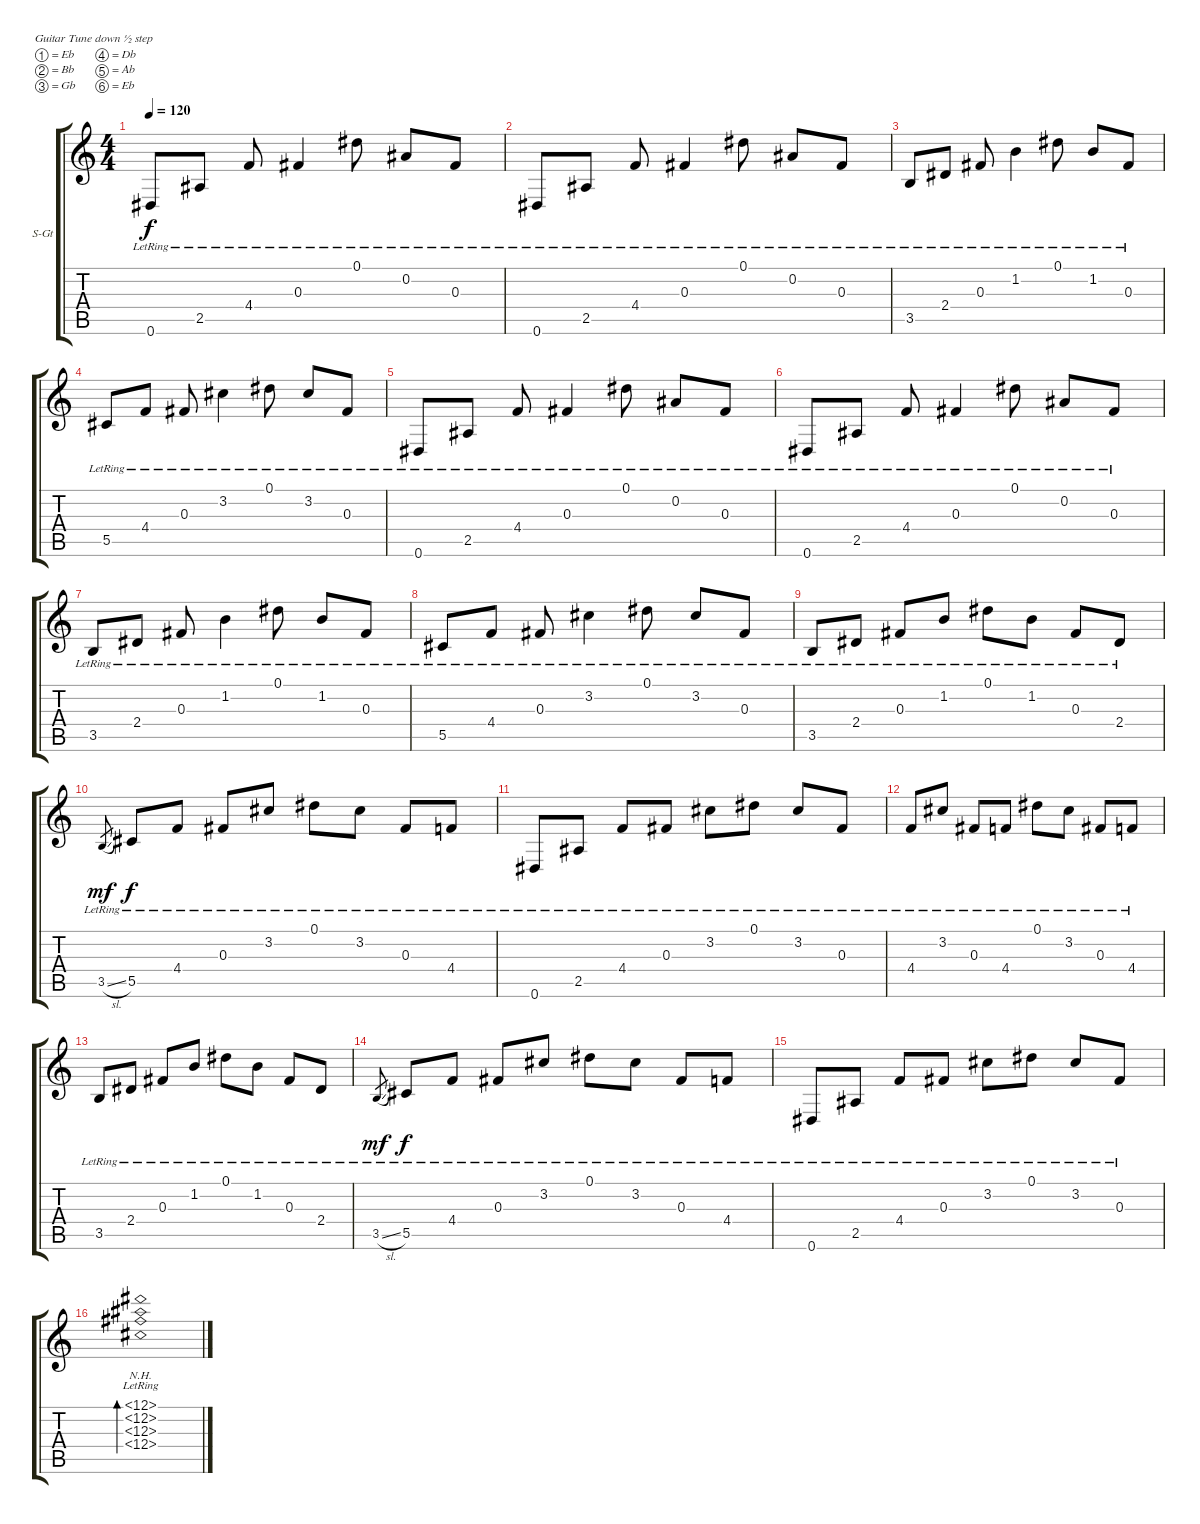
\bracketExtendMode groupsimilarinstruments
\firstSystemTrackNameOrientation horizontal
\otherSystemsTrackNameOrientation horizontal
\track ("Acoustic guitar" "S-Gt") {instrument acousticguitarsteel}
\staff {score tabs}
\tuning (Eb4 Bb3 Gb3 Db3 Ab2 Eb2)
\ts (4 4)
\tempo 120
\clef g2
\ks c
0.6{lr}.8{dy f} 2.5{lr}.8 4.4{lr}.8 0.3{lr}.4 0.1{lr}.8 0.2{lr}.8 0.3{lr}.8 |
0.6{lr}.8 2.5{lr}.8 4.4{lr}.8 0.3{lr}.4 0.1{lr}.8 0.2{lr}.8 0.3{lr}.8 |
3.5{lr}.8 2.4{lr}.8 0.3{lr}.8 1.2{lr}.4 0.1{lr}.8 1.2{lr}.8 0.3{lr}.8 |
5.5{lr}.8 4.4{lr}.8 0.3{lr}.8 3.2{lr}.4 0.1{lr}.8 3.2{lr}.8 0.3{lr}.8 |
0.6{lr}.8 2.5{lr}.8 4.4{lr}.8 0.3{lr}.4 0.1{lr}.8 0.2{lr}.8 0.3{lr}.8 |
0.6{lr}.8 2.5{lr}.8 4.4{lr}.8 0.3{lr}.4 0.1{lr}.8 0.2{lr}.8 0.3{lr}.8 |
3.5{lr}.8 2.4{lr}.8 0.3{lr}.8 1.2{lr}.4 0.1{lr}.8 1.2{lr}.8 0.3{lr}.8 |
5.5{lr}.8 4.4{lr}.8 0.3{lr}.8 3.2{lr}.4 0.1{lr}.8 3.2{lr}.8 0.3{lr}.8 |
3.5{lr}.8 2.4{lr}.8 0.3{lr}.8 1.2{lr}.8 0.1{lr}.8 1.2{lr}.8 0.3{lr}.8 2.4{lr}.8 |
3.5{sl lr}.8{gr dy mf} 5.5{lr}.8{dy f} 4.4{lr}.8 0.3{lr}.8 3.2{lr}.8 0.1{lr}.8 3.2{lr}.8 0.3{lr}.8 4.4{lr}.8 |
0.6{lr}.8 2.5{lr}.8 4.4{lr}.8 0.3{lr}.8 3.2{lr}.8 0.1{lr}.8 3.2{lr}.8 0.3{lr}.8 |
4.4{lr}.8 3.2{lr}.8 0.3{lr}.8 4.4{lr}.8 0.1{lr}.8 3.2{lr}.8 0.3{lr}.8 4.4{lr}.8 |
3.5{lr}.8 2.4{lr}.8 0.3{lr}.8 1.2{lr}.8 0.1{lr}.8 1.2{lr}.8 0.3{lr}.8 2.4{lr}.8 |
3.5{sl lr}.8{gr dy mf} 5.5{lr}.8{dy f} 4.4{lr}.8 0.3{lr}.8 3.2{lr}.8 0.1{lr}.8 3.2{lr}.8 0.3{lr}.8 4.4{lr}.8 |
0.6{lr}.8 2.5{lr}.8 4.4{lr}.8 0.3{lr}.8 3.2{lr}.8 0.1{lr}.8 3.2{lr}.8 0.3{lr}.8 |
(12.1{nh lr} 12.2{nh lr} 12.3{nh lr} 12.4{nh lr}).1{bd 240}
